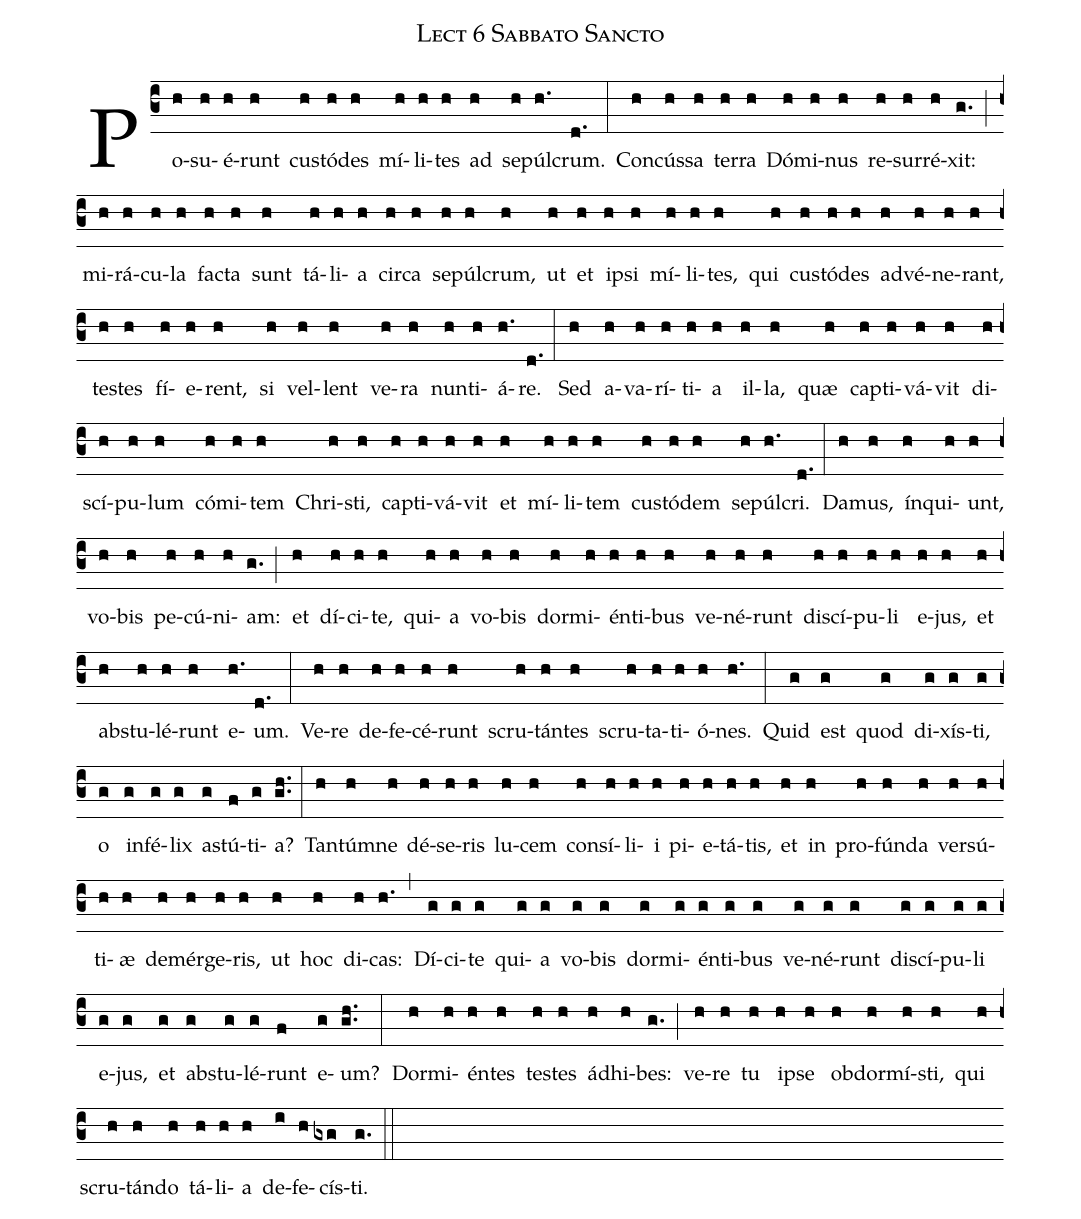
name: Lect 6 Sabbato Sancto;
%%
(c3) Po(h)su(h)é(h)runt(h) cus(h)tó(h)des(h) mí(h)li(h)tes(h) ad(h) se(h)púl(h.)crum.(d.) (:) Con(h)cús(h)sa(h) ter(h)ra(h) Dó(h)mi(h)nus(h) re(h)sur(h)ré(h)xit:(g.) (;) mi(h)rá(h)cu(h)la(h) fa(h)cta(h) sunt(h) tá(h)li(h)a(h) cir(h)ca(h) se(h)púl(h)crum,(h) ut(h) et(h) i(h)psi(h) mí(h)li(h)tes,(h) qui(h) cus(h)tó(h)des(h) ad(h)vé(h)ne(h)rant,(h) te(h)stes(h) fí(h)e(h)rent,(h) si(h) vel(h)lent(h) ve(h)ra(h) nun(h)ti(h)á(h.)re.(d.) (:) Sed(h) a(h)va(h)rí(h)ti(h)a(h) il(h)la,(h) quæ(h) cap(h)ti(h)vá(h)vit(h) di(h)scí(h)pu(h)lum(h) cóm(h)i(h)tem(h) Chri(h)sti,(h) ca(h)pti(h)vá(h)vit(h) et(h) mí(h)li(h)tem(h) cus(h)tó(h)dem(h) se(h)púl(h.)cri.(d.) (:) Da(h)mus,(h) ín(h)qui(h)unt,(h) vo(h)bis(h) pe(h)cú(h)ni(h)am:(g.) (;) et(h) dí(h)ci(h)te,(h) qui(h)a(h) vo(h)bis(h) dor(h)mi(h)én(h)ti(h)bus(h) ve(h)né(h)runt(h) di(h)scí(h)pu(h)li(h) e(h)jus,(h) et(h) abs(h)tu(h)lé(h)runt(h) e(h.)um.(d.) (:) Ve(h)re(h) de(h)fe(h)cé(h)runt(h) scru(h)tán(h)tes(h) scru(h)ta(h)ti(h)ó(h)nes.(h.) (:) Quid(g) est(g) quod(g) di(g)xís(g)ti,(g) o(g) in(g)fé(g)lix(g) a(g)stú(f)ti(g)a?(gh..) (:) Tan(h)túm(h)ne(h) dé(h)se(h)ris(h) lu(h)cem(h) con(h)sí(h)li(h)i(h) pi(h)e(h)tá(h)tis,(h) et(h) in(h) pro(h)fún(h)da(h) ver(h)sú(h)ti(h)æ(h) de(h)mér(h)ge(h)ris,(h) ut(h) hoc(h) di(h)cas:(h.) (,) Dí(g)ci(g)te(g) qui(g)a(g) vo(g)bis(g) dor(g)mi(g)én(g)ti(g)bus(g) ve(g)né(g)runt(g) di(g)scí(g)pu(g)li(g) e(g)jus,(g) et(g) abs(g)tu(g)lé(g)runt(f) e(g)um?(gh..) (:) Dor(h)mi(h)én(h)tes(h) tes(h)tes(h) ád(h)hi(h)bes:(g.) (;) ve(h)re(h) tu(h) i(h)pse(h) ob(h)dor(h)mí(h)sti,(h) qui(h) scru(h)tán(h)do(h) tá(h)li(h)a(h) de(i)fe(h)cís(gxg)ti.(g.) (::)
